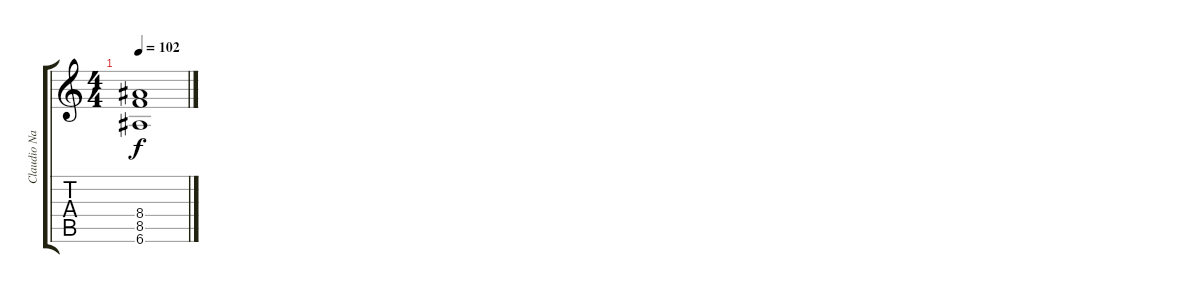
\track ("Claudio Narea" "Claudio Na") {instrument overdrivenguitar}
\staff {score tabs}
\tuning (E4 B3 G3 D3 A2 E2) {hide}
\ts (4 4)
\tempo 102
\clef g2
\ks c
(8.4 8.5 6.6).1{dy f}
